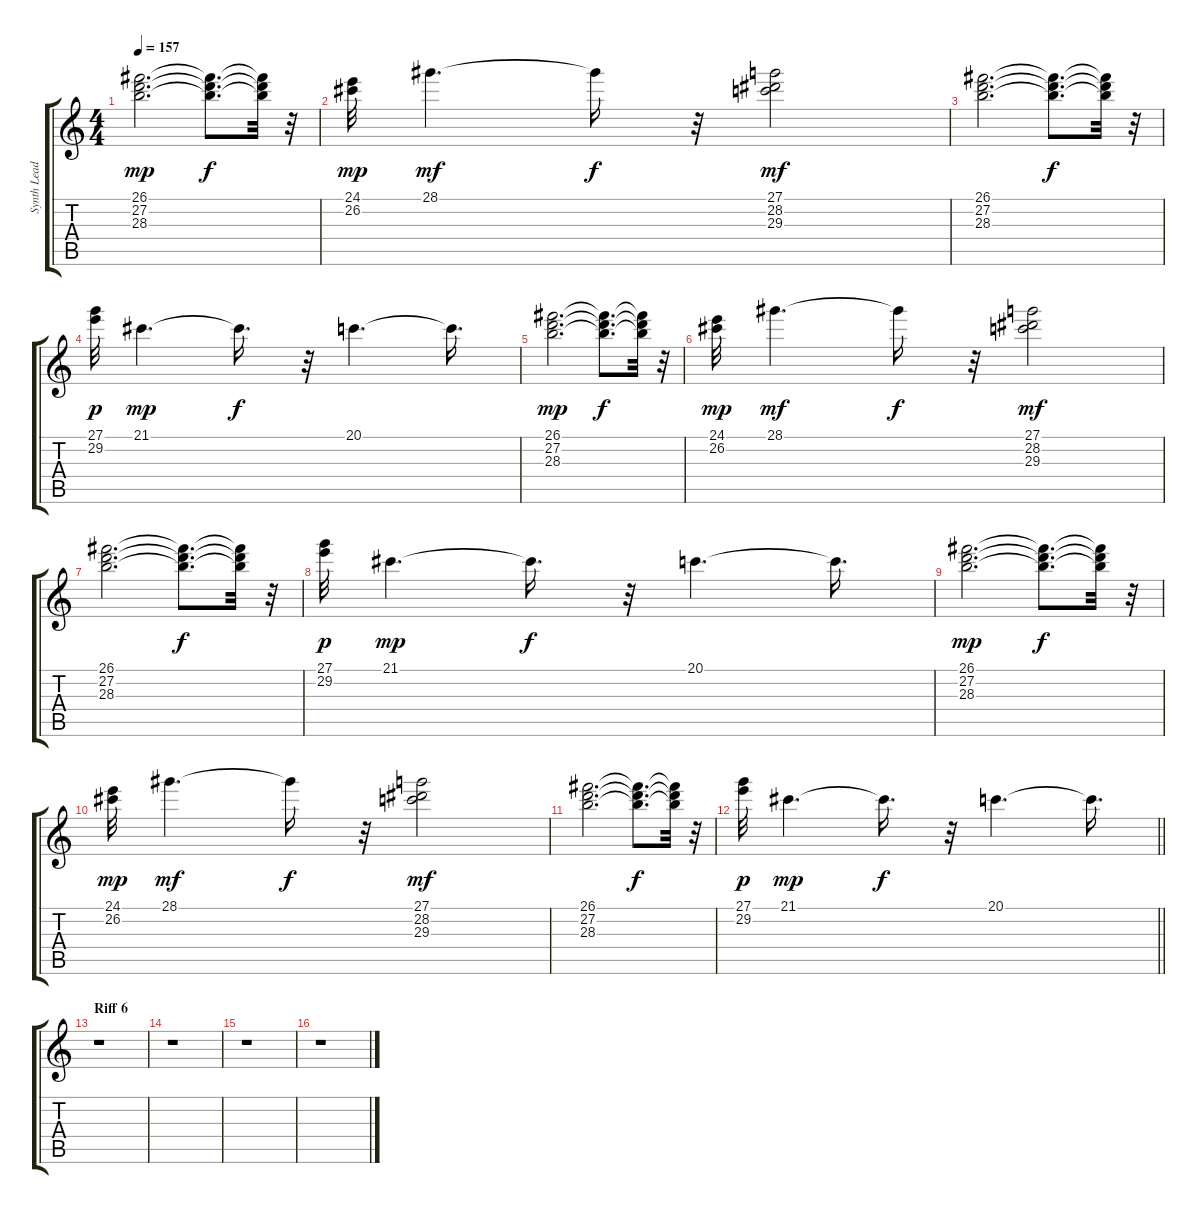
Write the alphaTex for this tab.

\track ("Synth Lead" "Synth Lead") {instrument lead2sawtooth}
\staff {score tabs}
\tuning (E4 B3 G3 D3 A2 E2) {hide}
\ts (4 4)
\tempo 157
\clef g2
\ks c
(26.1 27.2 28.3).2{d dy mp} (26.1{t} 27.2{t} 28.3{t}).8{d dy f} (26.1{t} 27.2{t} 28.3{t}).32 r.32 |
(24.1 26.2).32{dy mp} 28.1.4{d dy mf} 28.1{t}.16{dy f} r.32 (27.1 28.2 29.3).2{dy mf} |
(26.1 27.2 28.3).2{d} (26.1{t} 27.2{t} 28.3{t}).8{d dy f} (26.1{t} 27.2{t} 28.3{t}).32 r.32 |
(27.1 29.2).32{dy p} 21.1.4{d dy mp} 21.1{t}.16{d dy f} r.32 20.1.4{d} 20.1{t}.16{d} |
(26.1 27.2 28.3).2{d dy mp} (26.1{t} 27.2{t} 28.3{t}).8{d dy f} (26.1{t} 27.2{t} 28.3{t}).32 r.32 |
(24.1 26.2).32{dy mp} 28.1.4{d dy mf} 28.1{t}.16{dy f} r.32 (27.1 28.2 29.3).2{dy mf} |
(26.1 27.2 28.3).2{d} (26.1{t} 27.2{t} 28.3{t}).8{d dy f} (26.1{t} 27.2{t} 28.3{t}).32 r.32 |
(27.1 29.2).32{dy p} 21.1.4{d dy mp} 21.1{t}.16{d dy f} r.32 20.1.4{d} 20.1{t}.16{d} |
(26.1 27.2 28.3).2{d dy mp} (26.1{t} 27.2{t} 28.3{t}).8{d dy f} (26.1{t} 27.2{t} 28.3{t}).32 r.32 |
(24.1 26.2).32{dy mp} 28.1.4{d dy mf} 28.1{t}.16{dy f} r.32 (27.1 28.2 29.3).2{dy mf} |
(26.1 27.2 28.3).2{d} (26.1{t} 27.2{t} 28.3{t}).8{d dy f} (26.1{t} 27.2{t} 28.3{t}).32 r.32 |
\barLineRight lightlight
(27.1 29.2).32{dy p} 21.1.4{d dy mp} 21.1{t}.16{d dy f} r.32 20.1.4{d} 20.1{t}.16{d} |
\section ("" "Riff 6")
r.1 |
r.1 |
r.1 |
r.1
